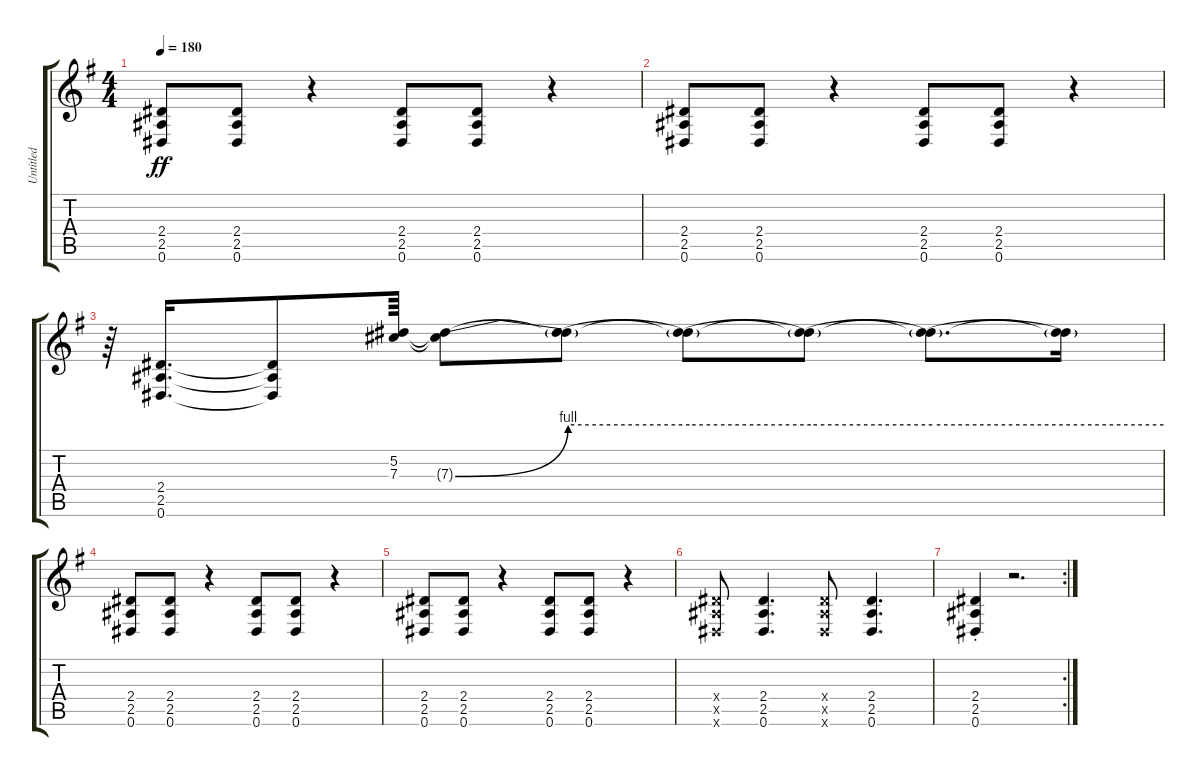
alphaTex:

\track ("Untitled" "Untitled") {instrument distortionguitar}
\staff {score tabs}
\tuning (Eb4 Bb3 Gb3 Db3 Ab2 Eb2) {hide}
\ts (4 4)
\tempo 180
\clef g2
\ks g
(2.4 2.5 0.6).8{dy ff} (2.4 2.5 0.6).8 r.4 (2.4 2.5 0.6).8 (2.4 2.5 0.6).8 r.4 |
(2.4 2.5 0.6).8 (2.4 2.5 0.6).8 r.4 (2.4 2.5 0.6).8 (2.4 2.5 0.6).8 r.4 |
r.64 (2.4 2.5 0.6).16{d} (2.4{t} 2.5{t} 0.6{t}).8 (5.2 7.3).64 (5.2{t} 7.3{be (bend 0 0 60 4) t}).8 (5.2{t} 7.3{be (hold 0 4 60 4) t}).8 (5.2{t} 7.3{be (hold 0 4 60 4) t}).8 (5.2{t} 7.3{be (hold 0 4 60 4) t}).8 (5.2{t} 7.3{be (hold 0 4 60 4) t}).8{d} (5.2{t} 7.3{t}).16 |
(2.4 2.5 0.6).8 (2.4 2.5 0.6).8 r.4 (2.4 2.5 0.6).8 (2.4 2.5 0.6).8 r.4 |
(2.4 2.5 0.6).8 (2.4 2.5 0.6).8 r.4 (2.4 2.5 0.6).8 (2.4 2.5 0.6).8 r.4 |
(2.4{x} 2.5{x} 0.6{x}).8 (2.4 2.5 0.6).4{d} (2.4{x} 2.5{x} 0.6{x}).8 (2.4 2.5 0.6).4{d} |
\rc 2
(2.4{st} 2.5{st} 0.6{st}).4 r.2{d}
